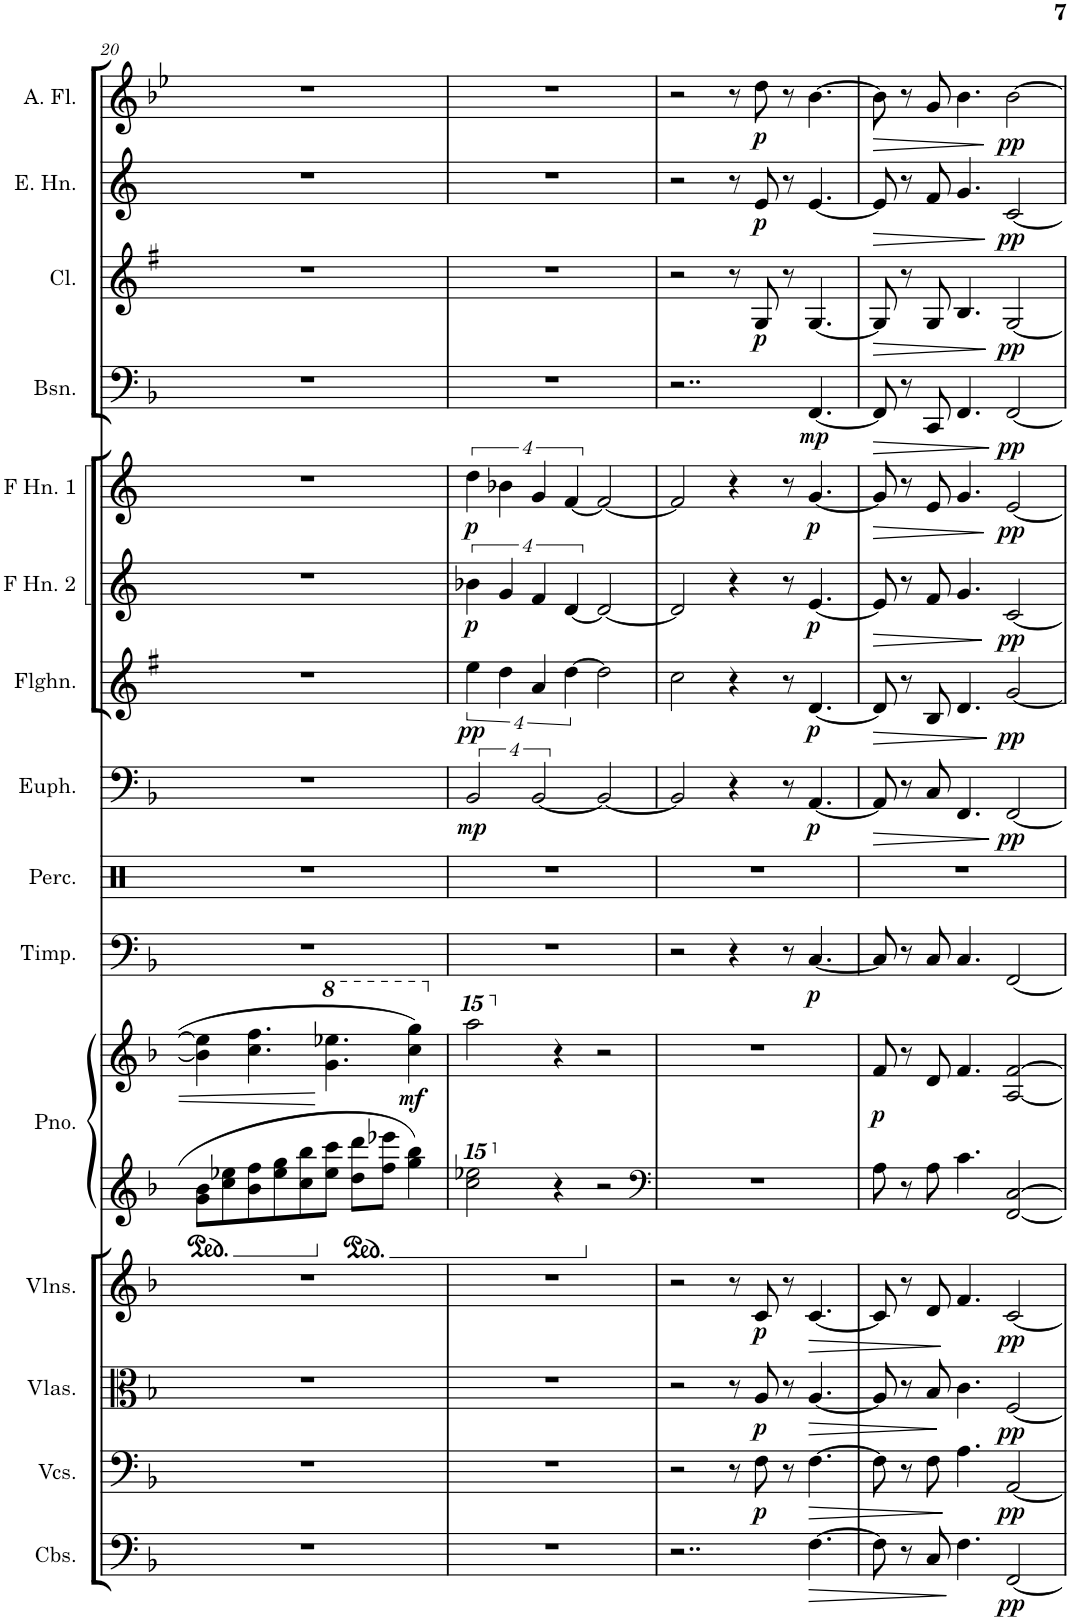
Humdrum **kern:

**kern	**dynam	**kern	**dynam	**kern	**dynam	**kern	**dynam	**kern	**kern	**dynam	**kern	**dynam	**kern	**kern	**dynam	**kern	**dynam	**kern	**dynam	**kern	**dynam	**kern	**dynam	**kern	**dynam	**kern	**dynam	**kern	**dynam
*part15	*part15	*part14	*part14	*part13	*part13	*part12	*part12	*part11	*part11	*part11	*part10	*part10	*part9	*part8	*part8	*part7	*part7	*part6	*part6	*part5	*part5	*part4	*part4	*part3	*part3	*part2	*part2	*part1	*part1
*staff16	*staff16	*staff15	*staff15	*staff14	*staff14	*staff13	*staff13	*staff12	*staff11	*staff11/12	*staff10	*staff10	*staff9	*staff8	*staff8	*staff7	*staff7	*staff6	*staff6	*staff5	*staff5	*staff4	*staff4	*staff3	*staff3	*staff2	*staff2	*staff1	*staff1
*I"Contrabasses	*	*I"Violoncellos	*	*I"Violas	*	*I"Violins	*	*I"Grand Piano	*	*	*I"Timpani	*	*I"Percussion	*I"Euphonium	*	*I"Flugelhorn	*	*I"Horn in F 2	*	*I"Horn in F 1	*	*I"Bassoon	*	*I"Clarinet	*	*I"English Horn	*	*I"Alto Flute	*
*I'Cbs.	*	*I'Vcs.	*	*I'Vlas.	*	*I'Vlns.	*	*I'Pno.	*	*	*I'Timp.	*	*I'Perc.	*I'Euph.	*	*I'Flghn.	*	*	*	*	*	*I'Bsn.	*	*I'Cl.	*	*I'E. Hn.	*	*I'A. Fl.	*
!!LO:PB:g=z
*clefF4	*	*clefF4	*	*clefC3	*	*clefG2	*	*clefG2	*clefG2	*	*clefF4	*	*clefX	*clefF4	*	*clefG2	*	*clefG2	*	*clefG2	*	*clefF4	*	*clefG2	*	*clefG2	*	*clefG2	*
*Trd7c12	*	*	*	*	*	*	*	*	*	*	*	*	*	*	*	*Trd1c2	*	*Trd4c7	*	*Trd4c7	*	*	*	*Trd1c2	*	*Trd4c7	*	*Trd3c5	*
*k[b-]	*	*k[b-]	*	*k[b-]	*	*k[b-]	*	*k[b-]	*k[b-]	*	*k[b-]	*	*k[]	*k[b-]	*	*k[f#]	*	*k[]	*	*k[]	*	*k[b-]	*	*k[f#]	*	*k[]	*	*k[b-e-]	*
*M5/4	*	*M5/4	*	*M5/4	*	*M5/4	*	*M5/4	*M5/4	*	*M5/4	*	*M5/4	*M5/4	*	*M5/4	*	*M5/4	*	*M5/4	*	*M5/4	*	*M5/4	*	*M5/4	*	*M5/4	*
=20	=20	=20	=20	=20	=20	=20	=20	=20	=20	=20	=20	=20	=20	=20	=20	=20	=20	=20	=20	=20	=20	=20	=20	=20	=20	=20	=20	=20	=20
4%5r	.	4%5r	.	4%5r	.	4%5r	.	8g\ 8b-\L	4b-\] 4ee-\]	.	4%5r	.	4%5r	4%5r	.	4%5r	.	4%5r	.	4%5r	.	4%5r	.	4%5r	.	4%5r	.	4%5r	.
.	.	.	.	.	.	.	.	8cc\ 8ee-X\	.	.	.	.	.	.	.	.	.	.	.	.	.	.	.	.	.	.	.	.	.
.	.	.	.	.	.	.	.	8b-\ 8ff\	4.cc\ 4.ff\	.	.	.	.	.	.	.	.	.	.	.	.	.	.	.	.	.	.	.	.
.	.	.	.	.	.	.	.	8ee-\ 8gg\	.	.	.	.	.	.	.	.	.	.	.	.	.	.	.	.	.	.	.	.	.
.	.	.	.	.	.	.	.	8cc\ 8bb-\	.	.	.	.	.	.	.	.	.	.	.	.	.	.	.	.	.	.	.	.	.
*	*	*	*	*	*	*	*	*	*8va	*	*	*	*	*	*	*	*	*	*	*	*	*	*	*	*	*	*	*	*
.	.	.	.	.	.	.	.	8ee-\ 8ccc\J	4.gg\ 4.eee-X\	.	.	.	.	.	.	.	.	.	.	.	.	.	.	.	.	.	.	.	.
.	.	.	.	.	.	.	.	8dd\ 8ddd\L	.	.	.	.	.	.	.	.	.	.	.	.	.	.	.	.	.	.	.	.	.
.	.	.	.	.	.	.	.	8ff\ 8eee-X\J	.	.	.	.	.	.	.	.	.	.	.	.	.	.	.	.	.	.	.	.	.
!	!	!	!	!	!	!	!	!	!	!LO:DY:b	!	!	!	!	!	!	!	!	!	!	!	!	!	!	!	!	!	!	!
.	.	.	.	.	.	.	.	4gg\ 4bb-\	4ccc\ 4ggg\	mf	.	.	.	.	.	.	.	.	.	.	.	.	.	.	.	.	.	.	.
=21	=21	=21	=21	=21	=21	=21	=21	=21	=21	=21	=21	=21	=21	=21	=21	=21	=21	=21	=21	=21	=21	=21	=21	=21	=21	=21	=21	=21	=21
*	*	*	*	*	*	*	*	*15ma	*	*	*	*	*	*	*	*	*	*	*	*	*	*	*	*	*	*	*	*	*
*	*	*	*	*	*	*	*	*	*X8va	*	*	*	*	*	*	*	*	*	*	*	*	*	*	*	*	*	*	*	*
*	*	*	*	*	*	*	*	*	*15ma	*	*	*	*	*	*	*	*	*	*	*	*	*	*	*	*	*	*	*	*
!	!	!	!	!	!	!	!	!	!	!	!	!	!	!	!LO:DY:b	!	!LO:DY:b	!	!LO:DY:b	!	!LO:DY:b	!	!	!	!	!	!	!	!
4%5r	.	4%5r	.	4%5r	.	4%5r	.	2cccc\ 2eeee-X\	2aaaa\	.	4%5r	.	4%5r	8%3BB-/	mp	16%3ee\	pp	16%3b-X\	p	16%3dd\	p	4%5r	.	4%5r	.	4%5r	.	4%5r	.
.	.	.	.	.	.	.	.	.	.	.	.	.	.	.	.	16%3dd\	.	16%3g/	.	16%3b-X\	.	.	.	.	.	.	.	.	.
.	.	.	.	.	.	.	.	.	.	.	.	.	.	[8%3BB-/	.	16%3a/	.	16%3f/	.	16%3g/	.	.	.	.	.	.	.	.	.
*	*	*	*	*	*	*	*	*X15ma	*	*	*	*	*	*	*	*	*	*	*	*	*	*	*	*	*	*	*	*	*
*	*	*	*	*	*	*	*	*	*X15ma	*	*	*	*	*	*	*	*	*	*	*	*	*	*	*	*	*	*	*	*
.	.	.	.	.	.	.	.	4r	4r	.	.	.	.	.	.	.	.	.	.	.	.	.	.	.	.	.	.	.	.
.	.	.	.	.	.	.	.	.	.	.	.	.	.	.	.	[16%3dd\	.	[16%3d/	.	[16%3f/	.	.	.	.	.	.	.	.	.
.	.	.	.	.	.	.	.	2r	2r	.	.	.	.	2BB-/_	.	2dd\]	.	2d/_	.	2f/_	.	.	.	.	.	.	.	.	.
=22	=22	=22	=22	=22	=22	=22	=22	=22	=22	=22	=22	=22	=22	=22	=22	=22	=22	=22	=22	=22	=22	=22	=22	=22	=22	=22	=22	=22	=22
*	*	*	*	*	*	*	*	*clefF4	*	*	*	*	*	*	*	*	*	*	*	*	*	*	*	*	*	*	*	*	*
2..r	.	2r	.	2r	.	2r	.	4%5r	4%5r	.	2r	.	4%5r	2BB-/]	.	2cc\	.	2d/]	.	2f/]	.	2..r	.	2r	.	2r	.	2r	.
.	.	8r	.	8r	.	8r	.	.	.	.	4r	.	.	4r	.	4r	.	4r	.	4r	.	.	.	8r	.	8r	.	8r	.
!	!	!	!LO:DY:b	!	!LO:DY:b	!	!LO:DY:b	!	!	!	!	!	!	!	!	!	!	!	!	!	!	!	!	!	!LO:DY:b	!	!LO:DY:b	!	!LO:DY:b
.	.	8F\	p	8A/	p	8c/	p	.	.	.	.	.	.	.	.	.	.	.	.	.	.	.	.	8G/	p	8e/	p	8dd\	p
.	.	8r	.	8r	.	8r	.	.	.	.	8r	.	.	8r	.	8r	.	8r	.	8r	.	.	.	8r	.	8r	.	8r	.
!	!LO:HP:b	!	!LO:HP:b	!	!LO:HP:b	!	!LO:HP:b	!	!	!	!	!LO:DY:b	!	!	!LO:DY:b	!	!LO:DY:b	!	!LO:DY:b	!	!LO:DY:b	!	!LO:DY:b	!	!	!	!	!	!
[4.F\	>	[4.F\	>	[4.A/	>	[4.c/	>	.	.	.	[4.C/	p	.	[4.AA/	p	[4.d/	p	[4.e/	p	[4.g/	p	[4.FF/	mp	[4.G/	.	[4.e/	.	[4.b-\	.
=23	=23	=23	=23	=23	=23	=23	=23	=23	=23	=23	=23	=23	=23	=23	=23	=23	=23	=23	=23	=23	=23	=23	=23	=23	=23	=23	=23	=23	=23
!	!	!	!	!	!	!	!	!	!	!LO:DY:b	!	!	!	!	!LO:HP:b	!	!LO:HP:b	!	!LO:HP:b	!	!LO:HP:b	!	!LO:HP:b	!	!LO:HP:b	!	!LO:HP:b	!	!LO:HP:b
8F\]	.	8F\]	.	8A/]	.	8c/]	.	8A\	8f/	p	8C/]	.	4%5r	8AA/]	>	8d/]	>	8e/]	>	8g/]	>	8FF/]	>	8G/]	>	8e/]	>	8b-\]	>
8r	.	8r	.	8r	.	8r	.	8r	8r	.	8r	.	.	8r	.	8r	.	8r	.	8r	.	8r	.	8r	.	8r	.	8r	.
8C/	.	8F\	.	8B-/	.	8d/	.	8A\	8d/	.	8C/	.	.	8C/	.	8B/	.	8f/	.	8e/	.	8CC/	.	8G/	.	8f/	.	8g/	.
4.F\	]	4.A\	]	4.c\	]	4.f/	]	4.c\	4.f/	.	4.C/	.	.	4.FF/	.	4.d/	.	4.g/	.	4.g/	.	4.FF/	.	4.B/	.	4.g/	.	4.b-\	.
!	!LO:DY:b	!	!LO:DY:b	!	!LO:DY:b	!	!LO:DY:b	!	!	!	!	!	!	!	!LO:DY:n=1:b	!	!LO:DY:n=1:b	!	!LO:DY:n=1:b	!	!LO:DY:n=1:b	!	!LO:DY:n=1:b	!	!LO:DY:n=1:b	!	!LO:DY:n=1:b	!	!LO:DY:n=1:b
[2FF/	pp	[2AA/	pp	[2F/	pp	[2c/	pp	[2FF/ [2C/	[2A/ [2f/	.	[2FF/	.	.	[2FF/	] pp	[2g/	] pp	[2c/	] pp	[2e/	] pp	[2FF/	] pp	[2G/	] pp	[2c/	] pp	[2b-\	] pp
=	=	=	=	=	=	=	=	=	=	=	=	=	=	=	=	=	=	=	=	=	=	=	=	=	=	=	=	=	=
*-	*-	*-	*-	*-	*-	*-	*-	*-	*-	*-	*-	*-	*-	*-	*-	*-	*-	*-	*-	*-	*-	*-	*-	*-	*-	*-	*-	*-	*-
